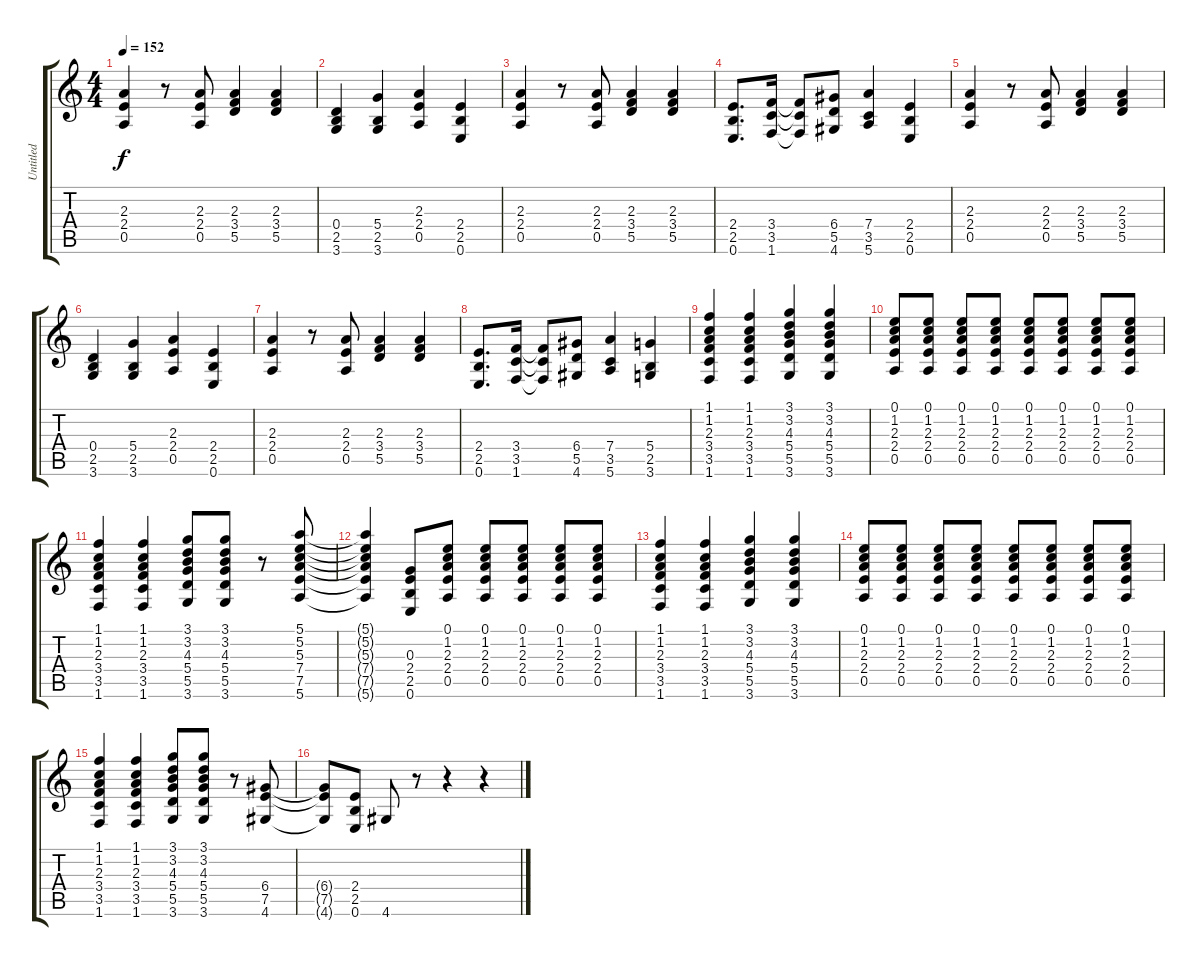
\track ("Untitled" "Untitled") {instrument acousticguitarnylon}
\staff {score tabs}
\tuning (E4 B3 G3 D3 A2 E2) {hide}
\ts (4 4)
\tempo 152
\clef g2
\ks c
(2.3 2.4 0.5).4{dy f} r.8 (2.3 2.4 0.5).8 (2.3 3.4 5.5).4 (2.3 3.4 5.5).4 |
(0.4 2.5 3.6).4 (5.4 2.5 3.6).4 (2.3 2.4 0.5).4 (2.4 2.5 0.6).4 |
(2.3 2.4 0.5).4 r.8 (2.3 2.4 0.5).8 (2.3 3.4 5.5).4 (2.3 3.4 5.5).4 |
(2.4 2.5 0.6).8{d} (3.4 3.5 1.6).16 (3.4{t} 3.5{t} 1.6{t}).8 (6.4 5.5 4.6).8 (7.4 3.5 5.6).4 (2.4 2.5 0.6).4 |
(2.3 2.4 0.5).4 r.8 (2.3 2.4 0.5).8 (2.3 3.4 5.5).4 (2.3 3.4 5.5).4 |
(0.4 2.5 3.6).4 (5.4 2.5 3.6).4 (2.3 2.4 0.5).4 (2.4 2.5 0.6).4 |
(2.3 2.4 0.5).4 r.8 (2.3 2.4 0.5).8 (2.3 3.4 5.5).4 (2.3 3.4 5.5).4 |
(2.4 2.5 0.6).8{d} (3.4 3.5 1.6).16 (3.4{t} 3.5{t} 1.6{t}).8 (6.4 5.5 4.6).8 (7.4 3.5 5.6).4 (5.4 2.5 3.6).4 |
(1.1 1.2 2.3 3.4 3.5 1.6).4 (1.1 1.2 2.3 3.4 3.5 1.6).4 (3.1 3.2 4.3 5.4 5.5 3.6).4 (3.1 3.2 4.3 5.4 5.5 3.6).4 |
(0.1 1.2 2.3 2.4 0.5).8 (0.1 1.2 2.3 2.4 0.5).8 (0.1 1.2 2.3 2.4 0.5).8 (0.1 1.2 2.3 2.4 0.5).8 (0.1 1.2 2.3 2.4 0.5).8 (0.1 1.2 2.3 2.4 0.5).8 (0.1 1.2 2.3 2.4 0.5).8 (0.1 1.2 2.3 2.4 0.5).8 |
(1.1 1.2 2.3 3.4 3.5 1.6).4 (1.1 1.2 2.3 3.4 3.5 1.6).4 (3.1 3.2 4.3 5.4 5.5 3.6).8 (3.1 3.2 4.3 5.4 5.5 3.6).8 r.8 (5.1 5.2 5.3 7.4 7.5 5.6).8 |
(5.1{t} 5.2{t} 5.3{t} 7.4{t} 7.5{t} 5.6{t}).4 (0.3 2.4 2.5 0.6).8 (0.1 1.2 2.3 2.4 0.5).8 (0.1 1.2 2.3 2.4 0.5).8 (0.1 1.2 2.3 2.4 0.5).8 (0.1 1.2 2.3 2.4 0.5).8 (0.1 1.2 2.3 2.4 0.5).8 |
(1.1 1.2 2.3 3.4 3.5 1.6).4 (1.1 1.2 2.3 3.4 3.5 1.6).4 (3.1 3.2 4.3 5.4 5.5 3.6).4 (3.1 3.2 4.3 5.4 5.5 3.6).4 |
(0.1 1.2 2.3 2.4 0.5).8 (0.1 1.2 2.3 2.4 0.5).8 (0.1 1.2 2.3 2.4 0.5).8 (0.1 1.2 2.3 2.4 0.5).8 (0.1 1.2 2.3 2.4 0.5).8 (0.1 1.2 2.3 2.4 0.5).8 (0.1 1.2 2.3 2.4 0.5).8 (0.1 1.2 2.3 2.4 0.5).8 |
(1.1 1.2 2.3 3.4 3.5 1.6).4 (1.1 1.2 2.3 3.4 3.5 1.6).4 (3.1 3.2 4.3 5.4 5.5 3.6).8 (3.1 3.2 4.3 5.4 5.5 3.6).8 r.8 (6.4 7.5 4.6).8 |
(6.4{t} 7.5{t} 4.6{t}).8 (2.4 2.5 0.6).8 4.6.8 r.8 r.4 r.4
